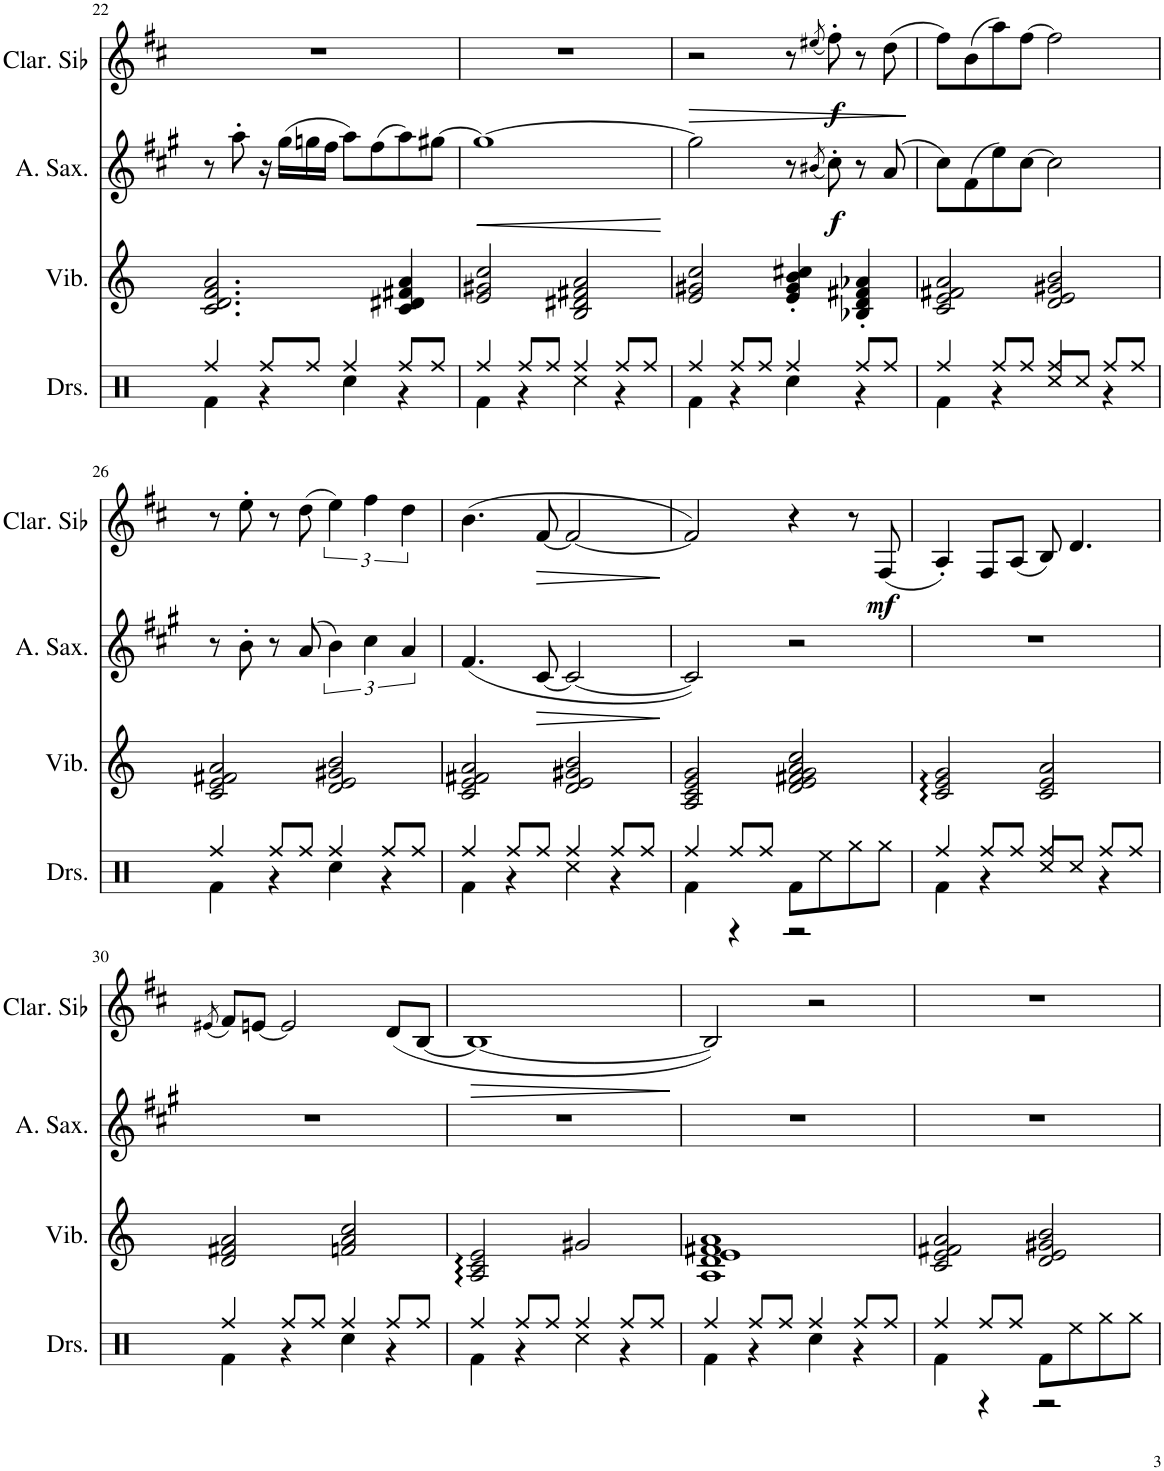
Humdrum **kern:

**kern	**kern	**kern	**dynam	**kern	**dynam
*part4	*part3	*part2	*part2	*part1	*part1
*staff4	*staff3	*staff2	*staff2	*staff1	*staff1
*I"Drumset	*I"Vibraphone	*I"Alto Saxophone	*	*I"Clarinette en Sib	*
*I'Drs.	*I'Vib.	*I'A. Sax.	*	*I'Clar. Sib	*
!!LO:PB:g=z
*clefX	*clefG2	*clefG2	*	*clefG2	*
*	*	*Trd5c9	*	*Trd1c2	*
*k[]	*k[]	*k[f#c#g#]	*	*k[f#c#]	*
*M4/4	*M4/4	*M4/4	*	*M4/4	*
=22	=22	=22	=22	=22	=22
*^	*	*	*	*	*
4Rff/	4Rf\	2.c/ 2.d/ 2.f/ 2.a/	8r	.	1r	.
.	.	.	8aa'\	.	.	.
8Rff/L	4r	.	16r	.	.	.
.	.	.	(16gg#\LL	.	.	.
8Rff/J	.	.	16ggn\	.	.	.
.	.	.	16ff#\JJ	.	.	.
4Rff/	4Rcc\	.	8aa\L)	.	.	.
.	.	.	(8ff#\	.	.	.
8Rff/L	4r	4c/ 4d#X/ 4f#X/ 4a/	8aa\)	.	.	.
8Rff/J	.	.	[8gg#X\J	.	.	.
=23	=23	=23	=23	=23	=23	=23
!	!	!	!	!LO:HP:b	!	!
4Rff/	4Rf\	2e/ 2g#X/ 2cc/	1gg#_	<	1r	.
8Rff/L	4r	.	.	.	.	.
8Rff/J	.	.	.	.	.	.
4Rff/	4Rcc\	2B/ 2d#X/ 2f#X/ 2a/	.	.	.	.
8Rff/L	4r	.	.	.	.	.
8Rff/J	.	.	.	.	.	.
*v	*v	*	*	*	*	*
.	.	.	[	.	.
=24	=24	=24	=24	=24	=24
*^	*	*	*	*	*
!	!	!	!	!	!	!LO:HP:b
4Rff/	4Rf\	2e/ 2g#X/ 2cc/	2gg#\]	.	2r	>
8Rff/L	4r	.	.	.	.	.
8Rff/J	.	.	.	.	.	.
4Rff/	4Rcc\	4e/' 4g#/' 4b/' 4cc#X/'	8r	.	8r	.
.	.	.	(8qb#X/	.	(8qee#X/	.
!	!	!	!	!LO:DY:b	!	!LO:DY:b
.	.	.	8cc#'\)	f	8ff#'\)	f
8Rff/L	4r	4B-X/' 4d/' 4f#X/' 4a-X/'	8r	.	8r	.
8Rff/J	.	.	(8a/	.	(8dd\	.
*v	*v	*	*	*	*	*
.	.	.	.	.	]
=25	=25	=25	=25	=25	=25
*^	*	*	*	*	*
4Rff/	4Rf\	2c/ 2e/ 2f#X/ 2a/	8cc#\L)	.	8ff#\L)	.
.	.	.	(8f#\	.	(8b\	.
8Rff/L	4r	.	8ee\)	.	8aa\)	.
8Rff/J	.	.	[8cc#\J	.	[8ff#\J	.
4Rff/	8Rcc/L	2d/ 2e/ 2g#X/ 2b/	2cc#\]	.	2ff#\]	.
.	8Rcc/J	.	.	.	.	.
8Rff/L	4r	.	.	.	.	.
8Rff/J	.	.	.	.	.	.
!!LO:LB:g=z
=26	=26	=26	=26	=26	=26	=26
4Rff/	4Rf\	2c/ 2e/ 2f#X/ 2a/	8r	.	8r	.
.	.	.	8b'\	.	8ee'\	.
8Rff/L	4r	.	8r	.	8r	.
8Rff/J	.	.	(8a/	.	(8dd\	.
4Rff/	4Rcc\	2d/ 2e/ 2g#X/ 2b/	6b\)	.	6ee\)	.
.	.	.	6cc#\	.	6ff#\	.
8Rff/L	4r	.	.	.	.	.
.	.	.	6a/	.	6dd\	.
8Rff/J	.	.	.	.	.	.
=27	=27	=27	=27	=27	=27	=27
4Rff/	4Rf\	2c/ 2e/ 2f#X/ 2a/	(4.f#/	.	(4.b\	.
8Rff/L	4r	.	.	.	.	.
!	!	!	!	!LO:HP:b	!	!LO:HP:b
8Rff/J	.	.	[8c#/	>	[8f#/	>
4Rff/	4Rcc\	2d/ 2e/ 2g#X/ 2b/	2c#/_	.	2f#/_	.
8Rff/L	4r	.	.	.	.	.
8Rff/J	.	.	.	.	.	.
*v	*v	*	*	*	*	*
.	.	.	]	.	]
=28	=28	=28	=28	=28	=28
*^	*	*	*	*	*
4Rff/	4Rf\	2A/ 2c/ 2e/ 2g/	2c#/])	.	2f#/])	.
8Rff/L	4r	.	.	.	.	.
8Rff/J	.	.	.	.	.	.
8Rf\L	2r	2d/ 2e/ 2f#X/ 2g/ 2a/ 2cc/	2r	.	4r	.
8Ree\	.	.	.	.	.	.
8Rgg\	.	.	.	.	8r	.
!	!	!	!	!	!	!LO:DY:b
8Rgg\J	.	.	.	.	(8F#/	mf
=29	=29	=29	=29	=29	=29	=29
4Rff/	4Rf\	2c/ 2e/ 2g/	1r	.	4A'/)	.
8Rff/L	4r	.	.	.	8F#/L	.
8Rff/J	.	.	.	.	(8A/J	.
4Rff/	8Rcc/L	2c/ 2e/ 2a/	.	.	8B/)	.
.	8Rcc/J	.	.	.	4.d/	.
8Rff/L	4r	.	.	.	.	.
8Rff/J	.	.	.	.	.	.
!!LO:LB:g=z
=30	=30	=30	=30	=30	=30	=30
.	.	.	.	.	(8qe#X/	.
4Rff/	4Rf\	2d/ 2f#X/ 2a/	1r	.	8f#/L)	.
.	.	.	.	.	[8en/J	.
8Rff/L	4r	.	.	.	2e/]	.
8Rff/J	.	.	.	.	.	.
4Rff/	4Rcc\	2fn/ 2a/ 2cc/	.	.	.	.
8Rff/L	4r	.	.	.	(8d/L	.
8Rff/J	.	.	.	.	[8B/J	.
=31	=31	=31	=31	=31	=31	=31
!	!	!	!	!	!	!LO:HP:b
4Rff/	4Rf\	2A/ 2c/ 2e/	1r	.	1B_	>
8Rff/L	4r	.	.	.	.	.
8Rff/J	.	.	.	.	.	.
4Rff/	4Rcc\	2g#X/	.	.	.	.
8Rff/L	4r	.	.	.	.	.
8Rff/J	.	.	.	.	.	.
*v	*v	*	*	*	*	*
.	.	.	.	.	]
=32	=32	=32	=32	=32	=32
*^	*	*	*	*	*
4Rff/	4Rf\	1A 1d 1e 1f#X 1a	1r	.	2B/])	.
8Rff/L	4r	.	.	.	.	.
8Rff/J	.	.	.	.	.	.
4Rff/	4Rcc\	.	.	.	2r	.
8Rff/L	4r	.	.	.	.	.
8Rff/J	.	.	.	.	.	.
=33	=33	=33	=33	=33	=33	=33
4Rff/	4Rf\	2c/ 2e/ 2f#X/ 2a/	1r	.	1r	.
8Rff/L	4r	.	.	.	.	.
8Rff/J	.	.	.	.	.	.
8Rf\L	2r	2d/ 2e/ 2g#X/ 2b/	.	.	.	.
8Ree\	.	.	.	.	.	.
8Rgg\	.	.	.	.	.	.
8Rgg\J	.	.	.	.	.	.
*v	*v	*	*	*	*	*
=	=	=	=	=	=
*-	*-	*-	*-	*-	*-
